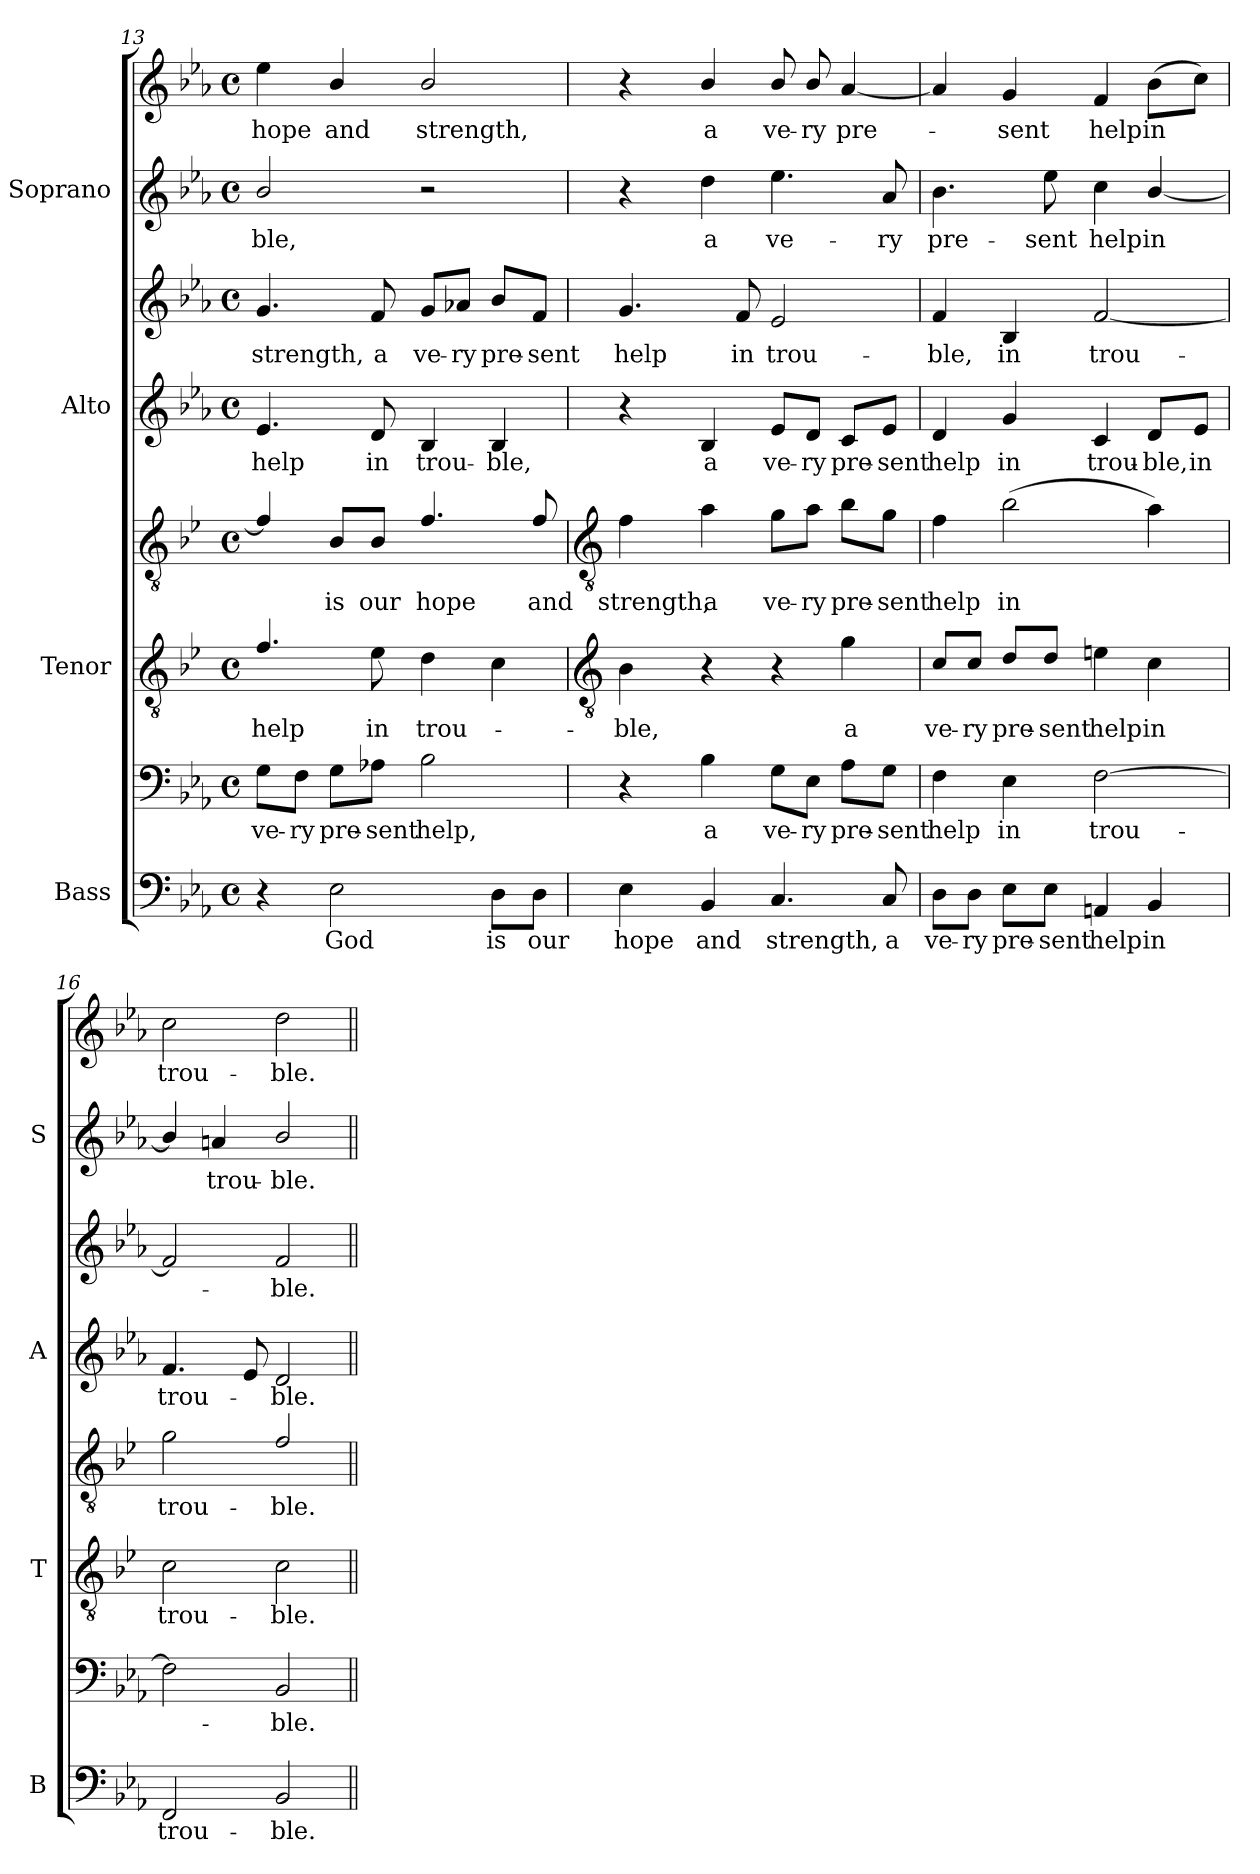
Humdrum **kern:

**kern	**text	**kern	**text	**kern	**text	**kern	**text	**kern	**text	**kern	**text	**kern	**text	**kern	**text
*part4	*part4	*part4	*part4	*part3	*part3	*part3	*part3	*part2	*part2	*part2	*part2	*part1	*part1	*part1	*part1
*staff8	*staff8	*staff7	*staff7	*staff6	*staff6	*staff5	*staff5	*staff4	*staff4	*staff3	*staff3	*staff2	*staff2	*staff1	*staff1
*I"Bass	*	*	*	*I"Tenor	*	*	*	*I"Alto	*	*	*	*I"Soprano	*	*	*
*I'B	*	*	*	*I'T	*	*	*	*I'A	*	*	*	*I'S	*	*	*
*clefF4	*	*clefF4	*	*clefGv2	*	*clefGv2	*	*clefG2	*	*clefG2	*	*clefG2	*	*clefG2	*
*	*	*	*	*ITrd4c7	*	*ITrd4c7	*	*	*	*	*	*	*	*	*
*k[b-e-a-]	*	*k[b-e-a-]	*	*k[b-e-a-]	*	*k[b-e-a-]	*	*k[b-e-a-]	*	*k[b-e-a-]	*	*k[b-e-a-]	*	*k[b-e-a-]	*
*E-:	*	*E-:	*	*E-:	*	*E-:	*	*E-:	*	*E-:	*	*E-:	*	*E-:	*
*M4/4	*	*M4/4	*	*M4/4	*	*M4/4	*	*M4/4	*	*M4/4	*	*M4/4	*	*M4/4	*
*met(c)	*	*met(c)	*	*met(c)	*	*met(c)	*	*met(c)	*	*met(c)	*	*met(c)	*	*met(c)	*
=13	=13	=13	=13	=13	=13	=13	=13	=13	=13	=13	=13	=13	=13	=13	=13
!	!	!	!LO:LY:b	!	!LO:LY:b	!	!	!	!LO:LY:b	!	!LO:LY:b	!	!LO:LY:b	!	!LO:LY:b
4r	.	8G\L	ve-	4.B-/	help	4B-/]	.	4.e-	help	4.g	strength,	2b-/	ble,	4ee-	hope
!	!	!	!LO:LY:b	!	!	!	!	!	!	!	!	!	!	!	!
.	.	8F\J	-ry	.	.	.	.	.	.	.	.	.	.	.	.
!	!LO:LY:b	!	!LO:LY:b	!	!	!	!LO:LY:b	!	!	!	!	!	!	!	!LO:LY:b
2E-	God	8G\L	pre-	.	.	8E-/L	is	.	.	.	.	.	.	4b-/	and
!	!	!	!LO:LY:b	!	!LO:LY:b	!	!LO:LY:b	!	!LO:LY:b	!	!LO:LY:b	!	!	!	!
.	.	8A-X\J	-sent	8A-	in	8E-/J	our	8d	in	8f	a	.	.	.	.
!	!	!	!LO:LY:b	!	!LO:LY:b	!	!LO:LY:b	!	!LO:LY:b	!	!LO:LY:b	!	!	!	!LO:LY:b
.	.	2B-	help,	4G	trou-	4.B-/	hope	4B-	trou-	8g/L	ve-	2r	.	2b-/	strength,
!	!	!	!	!	!	!	!	!	!	!	!LO:LY:b	!	!	!	!
.	.	.	.	.	.	.	.	.	.	8a-X/J	-ry	.	.	.	.
!	!LO:LY:b	!	!	!	!	!	!	!	!LO:LY:b	!	!LO:LY:b	!	!	!	!
8D\L	is	.	.	4F	.	.	.	4B-	-ble,	8b-/L	pre-	.	.	.	.
!	!LO:LY:b	!	!	!	!	!	!LO:LY:b	!	!	!	!LO:LY:b	!	!	!	!
8D\J	our	.	.	.	.	8B-/	and	.	.	8f/J	-sent	.	.	.	.
!!LO:LB:g=z
=14	=14	=14	=14	=14	=14	=14	=14	=14	=14	=14	=14	=14	=14	=14	=14
*	*	*	*	*clefGv2	*	*clefGv2	*	*	*	*	*	*	*	*	*
!	!LO:LY:b	!	!	!	!LO:LY:b	!	!LO:LY:b	!	!	!	!LO:LY:b	!	!	!	!
4E-	hope	4r	.	4E-	ble,	4B-	strength,	4r	.	4.g	help	4r	.	4r	.
!	!LO:LY:b	!	!LO:LY:b	!	!	!	!LO:LY:b	!	!LO:LY:b	!	!	!	!LO:LY:b	!	!LO:LY:b
4BB-	and	4B-	a	4r	.	4d	a	4B-	-a	.	.	4dd	a	4b-/	a
!	!	!	!	!	!	!	!	!	!	!	!LO:LY:b	!	!	!	!
.	.	.	.	.	.	.	.	.	.	8f	in	.	.	.	.
!	!LO:LY:b	!	!LO:LY:b	!	!	!	!LO:LY:b	!	!LO:LY:b	!	!LO:LY:b	!	!LO:LY:b	!	!LO:LY:b
4.C	strength,	8G\L	ve-	4r	.	8c\L	ve-	8e-/L	ve-	2e-	trou-	4.ee-	ve-	8b-/	ve-
!	!	!	!LO:LY:b	!	!	!	!LO:LY:b	!	!LO:LY:b	!	!	!	!	!	!LO:LY:b
.	.	8E-\J	-ry	.	.	8d\J	-ry	8d/J	-ry	.	.	.	.	8b-/	-ry
!	!	!	!LO:LY:b	!	!LO:LY:b	!	!LO:LY:b	!	!LO:LY:b	!	!	!	!	!	!LO:LY:b
.	.	8A-\L	pre-	4c	a	8e-\L	pre-	8c/L	pre-	.	.	.	.	[4a-	pre-
!	!LO:LY:b	!	!LO:LY:b	!	!	!	!LO:LY:b	!	!LO:LY:b	!	!	!	!LO:LY:b	!	!
8C	a	8G\J	-sent	.	.	8c\J	-sent	8e-/J	-sent	.	.	8a-	-ry	.	.
=15	=15	=15	=15	=15	=15	=15	=15	=15	=15	=15	=15	=15	=15	=15	=15
!	!LO:LY:b	!	!LO:LY:b	!	!LO:LY:b	!	!LO:LY:b	!	!LO:LY:b	!	!LO:LY:b	!	!LO:LY:b	!	!
8D\L	ve-	4F	help	8F/L	ve-	4B-	help	4d	help	4f	ble,	4.b-	pre-	4a-]	.
!	!LO:LY:b	!	!	!	!LO:LY:b	!	!	!	!	!	!	!	!	!	!
8D\J	-ry	.	.	8F/J	-ry	.	.	.	.	.	.	.	.	.	.
!	!LO:LY:b	!	!LO:LY:b	!	!LO:LY:b	!	!LO:LY:b	!	!LO:LY:b	!	!LO:LY:b	!	!	!	!LO:LY:b
8E-\L	pre-	4E-	in	8G/L	pre-	(>2e-	in	4g	in	4B-	in	.	.	4g	sent
!	!LO:LY:b	!	!	!	!LO:LY:b	!	!	!	!	!	!	!	!LO:LY:b	!	!
8E-\J	-sent	.	.	8G/J	-sent	.	.	.	.	.	.	8ee-	-sent	.	.
!	!LO:LY:b	!	!LO:LY:b	!	!LO:LY:b	!	!	!	!LO:LY:b	!	!LO:LY:b	!	!LO:LY:b	!	!LO:LY:b
4AAn	help	[2F	trou-	4An	help	.	.	4c	trou-	[2f	trou-	4cc	help	4f	help
!	!LO:LY:b	!	!	!	!LO:LY:b	!	!	!	!LO:LY:b	!	!	!	!LO:LY:b	!	!LO:LY:b
4BB-	in	.	.	4F	in	4d)	.	8d/L	-ble,	.	.	[4b-/	in	(>8b-L	in
!	!	!	!	!	!	!	!	!	!LO:LY:b	!	!	!	!	!	!
.	.	.	.	.	.	.	.	8e-/J	in	.	.	.	.	8ccJ)	.
=16	=16	=16	=16	=16	=16	=16	=16	=16	=16	=16	=16	=16	=16	=16	=16
!	!LO:LY:b	!	!	!	!LO:LY:b	!	!LO:LY:b	!	!LO:LY:b	!	!	!	!	!	!LO:LY:b
2FF	trou-	2F]	.	2F	trou-	2c	trou-	4.f	trou-	2f]	.	4b-/]	.	2cc	trou-
!	!	!	!	!	!	!	!	!	!	!	!	!	!LO:LY:b	!	!
.	.	.	.	.	.	.	.	.	.	.	.	4an	trou-	.	.
.	.	.	.	.	.	.	.	8e-	.	.	.	.	.	.	.
!	!LO:LY:b	!	!LO:LY:b	!	!LO:LY:b	!	!LO:LY:b	!	!LO:LY:b	!	!LO:LY:b	!	!LO:LY:b	!	!LO:LY:b
2BB-	-ble.	2BB-	ble.	2F	-ble.	2B-/	-ble.	2d	ble.	2f	ble.	2b-/	-ble.	2dd	-ble.
=||	=||	=||	=||	=||	=||	=||	=||	=||	=||	=||	=||	=||	=||	=||	=||
*-	*-	*-	*-	*-	*-	*-	*-	*-	*-	*-	*-	*-	*-	*-	*-
